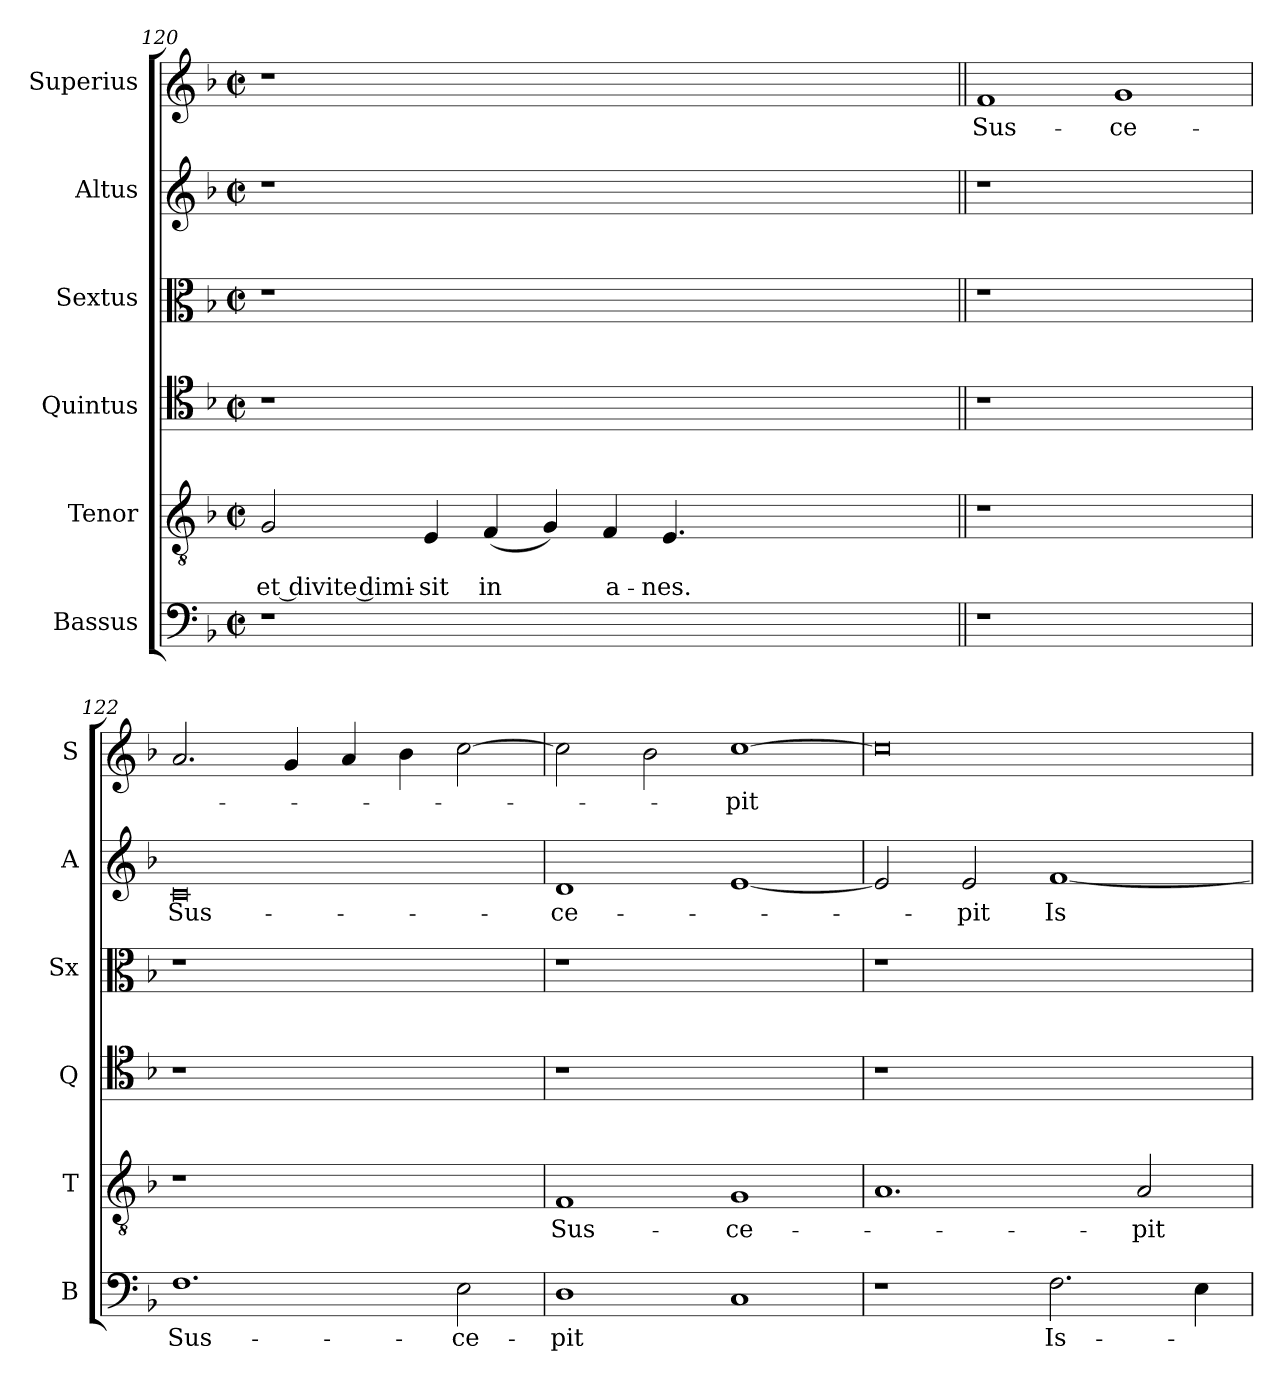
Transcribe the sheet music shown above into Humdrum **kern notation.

**kern	**text	**kern	**text	**text	**kern	**kern	**kern	**text	**kern	**text
*part6	*part6	*part5	*part5	*part5	*part4	*part3	*part2	*part2	*part1	*part1
*staff6	*staff6	*staff5	*staff5	*staff5	*staff4	*staff3	*staff2	*staff2	*staff1	*staff1
*I"Bassus	*	*I"Tenor	*	*	*I"Quintus	*I"Sextus	*I"Altus	*	*I"Superius	*
*I'B	*	*I'T	*	*	*I'Q	*I'Sx	*I'A	*	*I'S	*
*clefF4	*	*clefGv2	*	*	*clefC4	*clefC3	*clefG2	*	*clefG2	*
*k[b-]	*	*k[b-]	*	*	*k[b-]	*k[b-]	*k[b-]	*	*k[b-]	*
*F:	*	*F:	*	*	*F:	*F:	*F:	*	*F:	*
*M2/2	*	*M2/2	*	*	*M2/2	*M2/2	*M2/2	*	*M2/2	*
*met(c|)	*	*met(c|)	*	*	*met(c|)	*met(c|)	*met(c|)	*	*met(c|)	*
=120	=120	=120	=120	=120	=120	=120	=120	=120	=120	=120
!	!	!LO:N:head=open	!	!	!	!	!	!	!	!
!	!	!	!	!LO:LY:b	!	!	!	!	!	!
1r	.	2G/	.	et divite dimi-	1r	1r	1r	.	1r	.
!	!	!LO:N:head=solid	!	!	!	!	!	!	!	!
!	!	!	!	!LO:LY:b	!	!	!	!	!	!
.	.	4E/	.	-sit	.	.	.	.	.	.
!	!	!LO:N:head=solid	!	!	!	!	!	!	!	!
!	!	!	!	!LO:LY:b	!	!	!	!	!	!
.	.	(<4F/	.	in	.	.	.	.	.	.
!	!	!LO:N:head=solid	!	!	!	!	!	!	!	!
0ryy	.	4G/)	.	.	0ryy	0ryy	0ryy	.	0ryy	.
!	!	!LO:N:head=solid	!	!	!	!	!	!	!	!
!	!	!	!	!LO:LY:b	!	!	!	!	!	!
.	.	4F/	.	a-	.	.	.	.	.	.
!	!	!LO:N:head=solid	!	!	!	!	!	!	!	!
!	!	!	!	!LO:LY:b	!	!	!	!	!	!
.	.	4.E/	.	-nes.	.	.	.	.	.	.
.	.	8ryy	.	.	.	.	.	.	.	.
.	.	2ryy	.	.	.	.	.	.	.	.
.	.	2ryy	.	.	.	.	.	.	.	.
!!LO:LB:g=z
=121||	=121||	=121||	=121||	=121||	=121||	=121||	=121||	=121||	=121||	=121||
!	!	!	!	!	!	!	!	!	!	!LO:LY:b
1r	.	1r	.	.	1r	1r	1r	.	1f	Sus-
!	!	!	!	!	!	!	!	!	!	!LO:LY:b
1ryy	.	1ryy	.	.	1ryy	1ryy	1ryy	.	1g	-ce-
=122	=122	=122	=122	=122	=122	=122	=122	=122	=122	=122
!	!LO:LY:b	!	!	!	!	!	!	!	!	!
!	!	!	!	!	!	!	!	!LO:LY:b	!	!
1.F	Sus-	1r	.	.	1r	1r	0c	Sus-	2.a/	.
.	.	.	.	.	.	.	.	.	4g/	.
.	.	1ryy	.	.	1ryy	1ryy	.	.	4a/	.
.	.	.	.	.	.	.	.	.	4b-\	.
!	!LO:LY:b	!	!	!	!	!	!	!	!	!
2E\	-ce-	.	.	.	.	.	.	.	[2cc\	.
=123	=123	=123	=123	=123	=123	=123	=123	=123	=123	=123
!	!LO:LY:b	!	!	!	!	!	!	!	!	!
!	!	!	!LO:LY:b	!	!	!	!	!	!	!
!	!	!	!	!	!	!	!	!LO:LY:b	!	!
1D	-pit	1F	Sus-	.	1r	1r	1d	-ce-	2cc\]	.
.	.	.	.	.	.	.	.	.	2b-\	.
!	!	!	!LO:LY:b	!	!	!	!	!	!	!
!	!	!	!	!	!	!	!	!	!	!LO:LY:b
1C	.	1G	-ce-	.	1ryy	1ryy	[1e	.	[1cc	-pit
=124	=124	=124	=124	=124	=124	=124	=124	=124	=124	=124
1r	.	1.A	.	.	1r	1r	2e/]	.	0cc]	.
!	!	!	!	!	!	!	!	!LO:LY:b	!	!
.	.	.	.	.	.	.	2e/	-pit	.	.
!	!LO:LY:b	!	!	!	!	!	!	!	!	!
!	!	!	!	!	!	!	!	!LO:LY:b	!	!
2.F\	Is-	.	.	.	1ryy	1ryy	[1f	Is-	.	.
!	!	!	!LO:LY:b	!	!	!	!	!	!	!
.	.	2A/	-pit	.	.	.	.	.	.	.
4E\	.	.	.	.	.	.	.	.	.	.
=	=	=	=	=	=	=	=	=	=	=
*-	*-	*-	*-	*-	*-	*-	*-	*-	*-	*-
